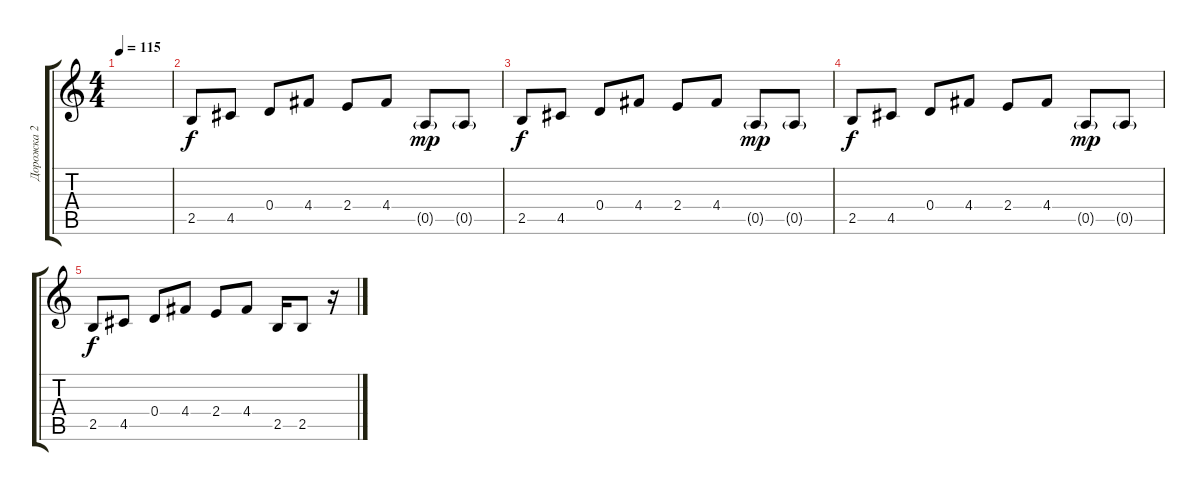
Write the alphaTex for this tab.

\track ("Дорожка 2" "Дорожка 2") {instrument distortionguitar}
\staff {score tabs}
\tuning (E4 B3 G3 D3 A2 E2) {hide}
\ts (4 4)
\tempo 115
\clef g2
\ks c
|
2.5.8 4.5.8 0.4.8 4.4.8 2.4.8 4.4.8 0.5{g}.8{dy mp} 0.5{g}.8 |
2.5.8{dy f} 4.5.8 0.4.8 4.4.8 2.4.8 4.4.8 0.5{g}.8{dy mp} 0.5{g}.8 |
2.5.8{dy f} 4.5.8 0.4.8 4.4.8 2.4.8 4.4.8 0.5{g}.8{dy mp} 0.5{g}.8 |
2.5.8{dy f} 4.5.8 0.4.8 4.4.8 2.4.8 4.4.8 2.5.16 2.5.8 r.16
